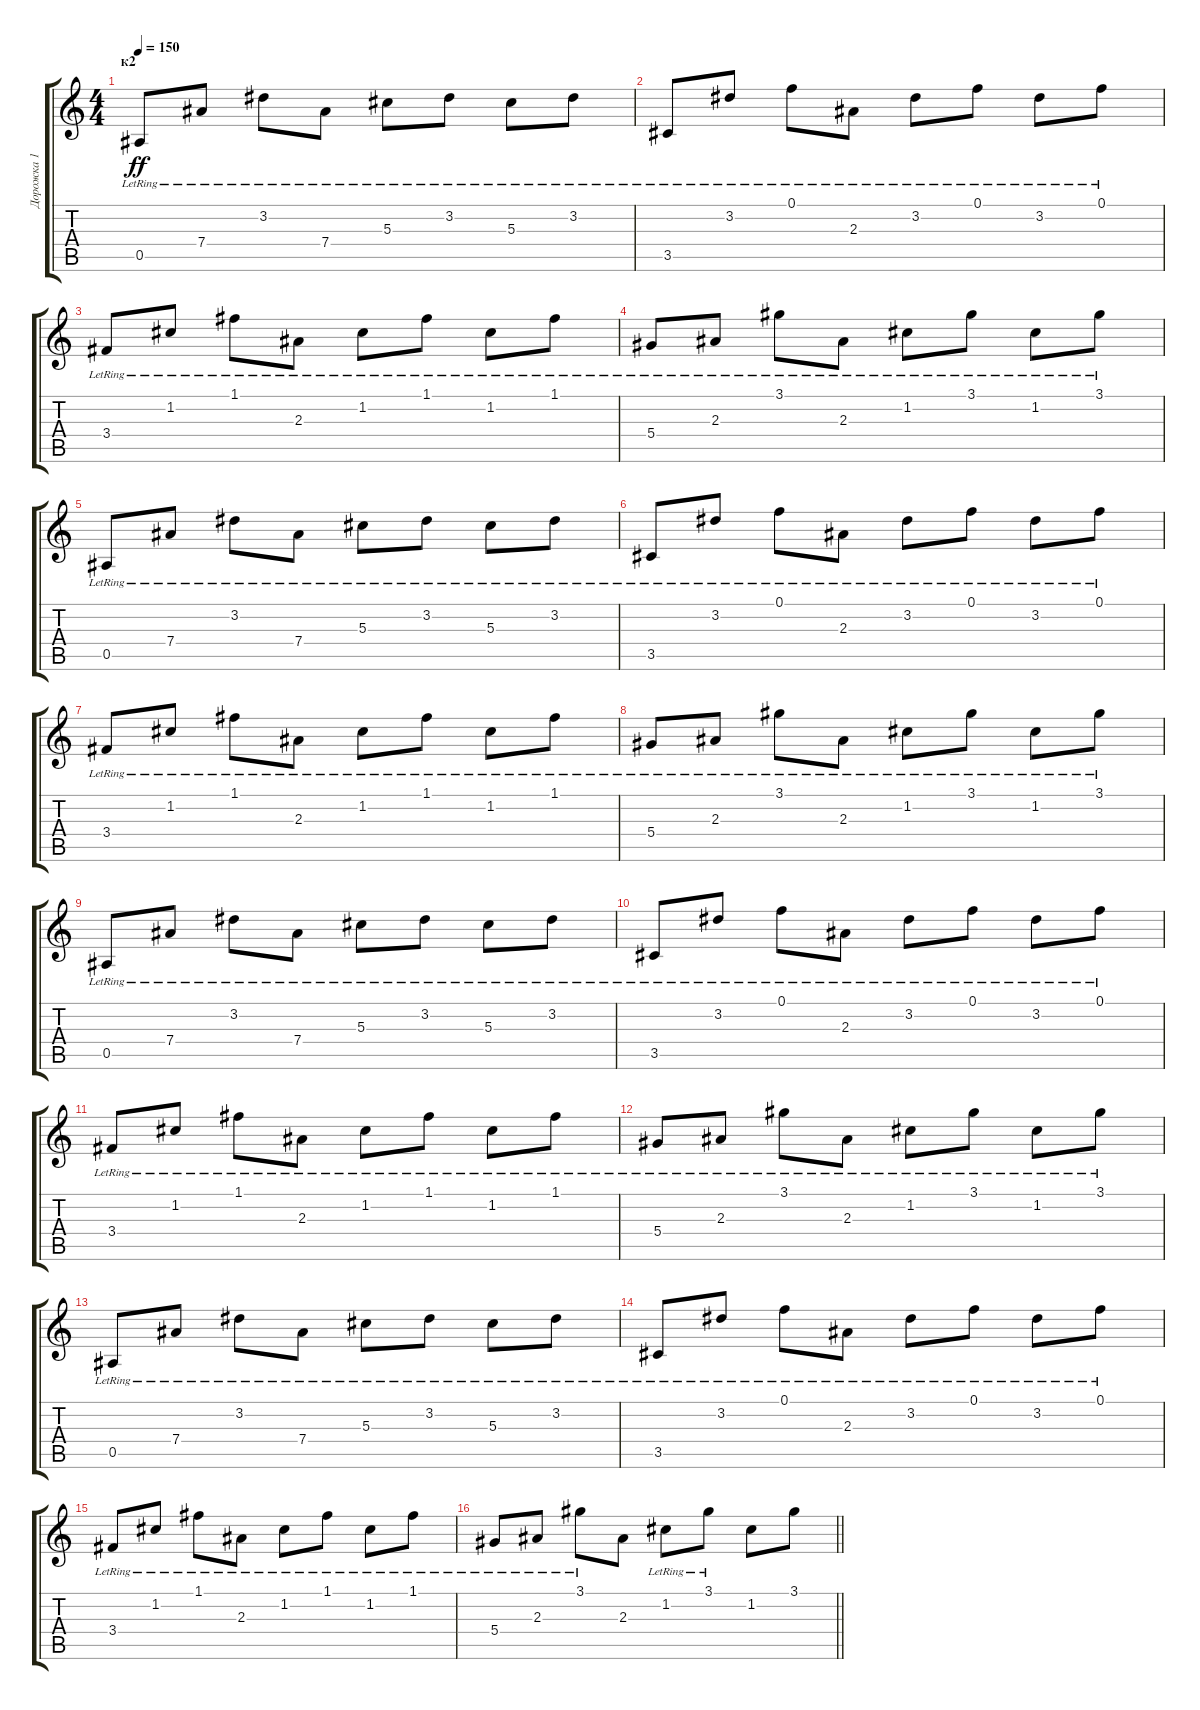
\track ("Дорожка 1" "Дорожка 1") {instrument distortionguitar}
\staff {score tabs}
\tuning (F4 C4 Ab3 Eb3 Bb2 Eb2) {hide}
\ts (4 4)
\section ("" "к2")
\tempo 150
\clef g2
\ks c
0.5{lr}.8{dy ff} 7.4{lr}.8 3.2{lr}.8 7.4{lr}.8 5.3{lr}.8 3.2{lr}.8 5.3{lr}.8 3.2{lr}.8 |
3.5{lr}.8 3.2{lr}.8 0.1{lr}.8 2.3{lr}.8 3.2{lr}.8 0.1{lr}.8 3.2{lr}.8 0.1{lr}.8 |
3.4{lr}.8 1.2{lr}.8 1.1{lr}.8 2.3{lr}.8 1.2{lr}.8 1.1{lr}.8 1.2{lr}.8 1.1{lr}.8 |
5.4{lr}.8 2.3{lr}.8 3.1{lr}.8 2.3{lr}.8 1.2{lr}.8 3.1{lr}.8 1.2{lr}.8 3.1{lr}.8 |
0.5{lr}.8 7.4{lr}.8 3.2{lr}.8 7.4{lr}.8 5.3{lr}.8 3.2{lr}.8 5.3{lr}.8 3.2{lr}.8 |
3.5{lr}.8 3.2{lr}.8 0.1{lr}.8 2.3{lr}.8 3.2{lr}.8 0.1{lr}.8 3.2{lr}.8 0.1{lr}.8 |
3.4{lr}.8 1.2{lr}.8 1.1{lr}.8 2.3{lr}.8 1.2{lr}.8 1.1{lr}.8 1.2{lr}.8 1.1{lr}.8 |
5.4{lr}.8 2.3{lr}.8 3.1{lr}.8 2.3{lr}.8 1.2{lr}.8 3.1{lr}.8 1.2{lr}.8 3.1{lr}.8 |
0.5{lr}.8 7.4{lr}.8 3.2{lr}.8 7.4{lr}.8 5.3{lr}.8 3.2{lr}.8 5.3{lr}.8 3.2{lr}.8 |
3.5{lr}.8 3.2{lr}.8 0.1{lr}.8 2.3{lr}.8 3.2{lr}.8 0.1{lr}.8 3.2{lr}.8 0.1{lr}.8 |
3.4{lr}.8 1.2{lr}.8 1.1{lr}.8 2.3{lr}.8 1.2{lr}.8 1.1{lr}.8 1.2{lr}.8 1.1{lr}.8 |
5.4{lr}.8 2.3{lr}.8 3.1{lr}.8 2.3{lr}.8 1.2{lr}.8 3.1{lr}.8 1.2{lr}.8 3.1{lr}.8 |
0.5{lr}.8 7.4{lr}.8 3.2{lr}.8 7.4{lr}.8 5.3{lr}.8 3.2{lr}.8 5.3{lr}.8 3.2{lr}.8 |
3.5{lr}.8 3.2{lr}.8 0.1{lr}.8 2.3{lr}.8 3.2{lr}.8 0.1{lr}.8 3.2{lr}.8 0.1{lr}.8 |
3.4{lr}.8 1.2{lr}.8 1.1{lr}.8 2.3{lr}.8 1.2{lr}.8 1.1{lr}.8 1.2{lr}.8 1.1{lr}.8 |
\barLineRight lightlight
5.4{lr}.8 2.3{lr}.8 3.1{lr}.8 2.3.8 1.2{lr}.8 3.1{lr}.8 1.2.8 3.1.8
